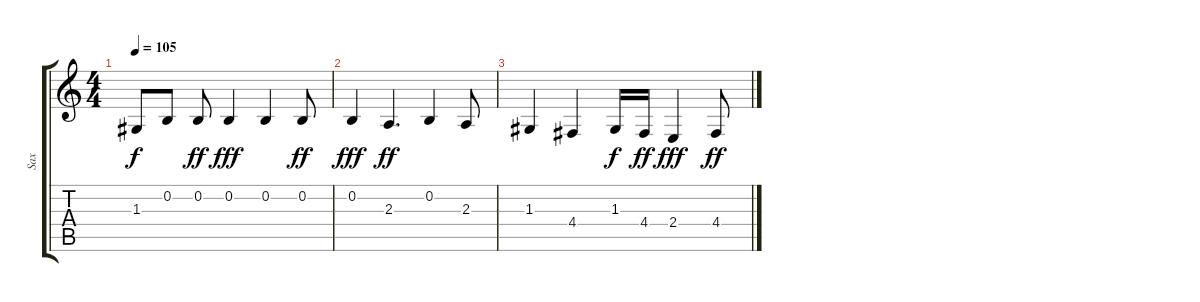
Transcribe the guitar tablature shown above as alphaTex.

\track ("Sax" "Sax") {instrument tenorsax}
\staff {score tabs}
\tuning (E4 B3 G3 D3 A2 E2) {hide}
\ts (4 4)
\tempo 105
\clef g2
\ks c
1.3.8{dy f} 0.2.8 0.2.8{dy ff} 0.2.4{dy fff} 0.2.4 0.2.8{dy ff} |
0.2.4{dy fff} 2.3.4{d dy ff} 0.2.4 2.3.8 |
1.3.4 4.4.4 1.3.16{dy f} 4.4.16{dy ff} 2.4.4{dy fff} 4.4.8{dy ff}
